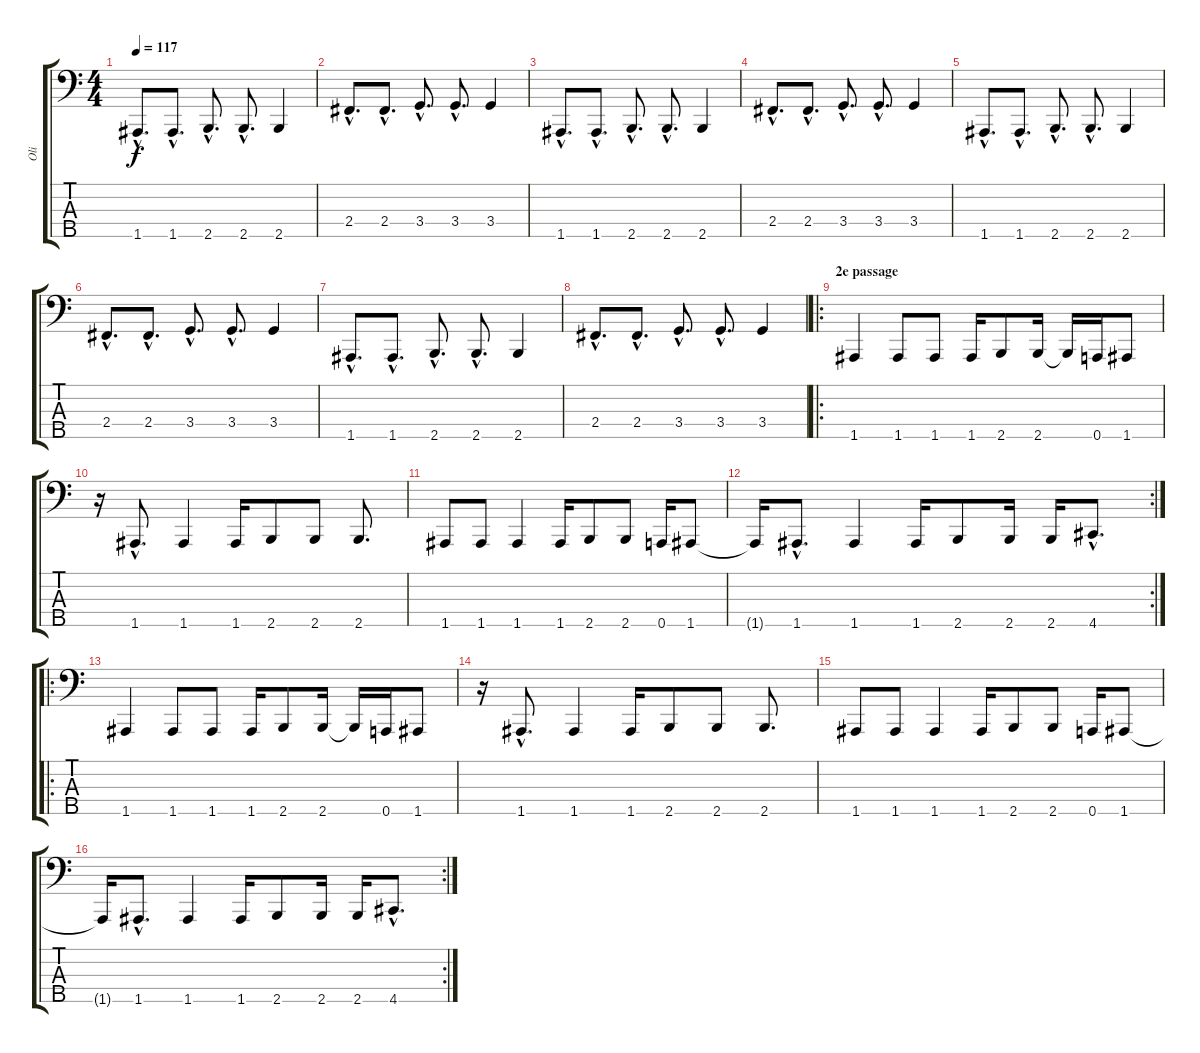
\track ("Oli" "Oli") {instrument slapbass1}
\staff {score tabs}
\tuning (G2 D2 A1 E1 A0) {hide}
\ts (4 4)
\tempo 117
\clef f4
\ks c
1.5{hac}.8{d dy f instrument slapbass1} 1.5{hac}.8{d} 2.5{hac}.8{d} 2.5{hac}.8{d} 2.5.4 |
2.4{hac}.8{d} 2.4{hac}.8{d} 3.4{hac}.8{d} 3.4{hac}.8{d} 3.4.4 |
1.5{hac}.8{d} 1.5{hac}.8{d} 2.5{hac}.8{d} 2.5{hac}.8{d} 2.5.4 |
2.4{hac}.8{d} 2.4{hac}.8{d} 3.4{hac}.8{d} 3.4{hac}.8{d} 3.4.4 |
1.5{hac}.8{d} 1.5{hac}.8{d} 2.5{hac}.8{d} 2.5{hac}.8{d} 2.5.4 |
2.4{hac}.8{d} 2.4{hac}.8{d} 3.4{hac}.8{d} 3.4{hac}.8{d} 3.4.4 |
1.5{hac}.8{d} 1.5{hac}.8{d} 2.5{hac}.8{d} 2.5{hac}.8{d} 2.5.4 |
2.4{hac}.8{d} 2.4{hac}.8{d} 3.4{hac}.8{d} 3.4{hac}.8{d} 3.4.4 |
\ro
\section ("" "2e passage")
1.5.4 1.5.8 1.5.8 1.5.16 2.5.8 2.5.16 2.5{t}.16 0.5.16 1.5.8 |
r.16 1.5{hac}.8{d} 1.5.4 1.5.16 2.5.8 2.5.8 2.5.8{d} |
1.5.8 1.5.8 1.5.4 1.5.16 2.5.8 2.5.8 0.5.16 1.5.8 |
\rc 2
1.5{t}.16 1.5{hac}.8{d} 1.5.4 1.5.16 2.5.8 2.5.16 2.5.16 4.5{hac}.8{d} |
\ro
1.5.4 1.5.8 1.5.8 1.5.16 2.5.8 2.5.16 2.5{t}.16 0.5.16 1.5.8 |
r.16 1.5{hac}.8{d} 1.5.4 1.5.16 2.5.8 2.5.8 2.5.8{d} |
1.5.8 1.5.8 1.5.4 1.5.16 2.5.8 2.5.8 0.5.16 1.5.8 |
\rc 2
1.5{t}.16 1.5{hac}.8{d} 1.5.4 1.5.16 2.5.8 2.5.16 2.5.16 4.5{hac}.8{d}
